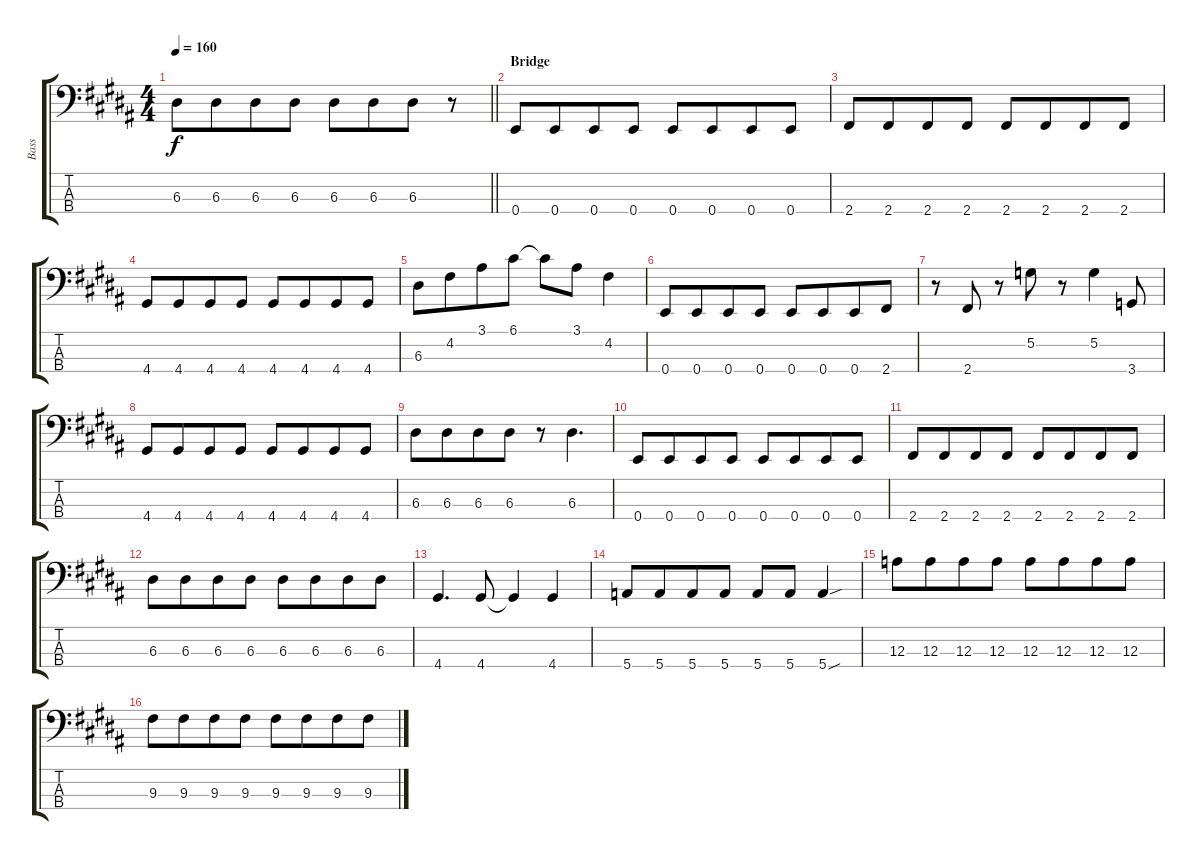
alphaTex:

\track ("Bass" "Bass") {instrument electricbassfinger}
\staff {score tabs}
\tuning (G2 D2 A1 E1) {hide}
\ts (4 4)
\tempo 160
\clef f4
\barLineRight lightlight
\ks b
6.3.8{dy f} 6.3.8{beam merge} 6.3.8 6.3.8 6.3.8 6.3.8{beam merge} 6.3.8 r.8 |
\section ("" "Bridge")
0.4.8 0.4.8{beam merge} 0.4.8 0.4.8 0.4.8 0.4.8{beam merge} 0.4.8 0.4.8 |
2.4.8 2.4.8{beam merge} 2.4.8 2.4.8 2.4.8 2.4.8{beam merge} 2.4.8 2.4.8 |
4.4.8 4.4.8{beam merge} 4.4.8 4.4.8 4.4.8 4.4.8{beam merge} 4.4.8 4.4.8 |
6.3.8 4.2.8{beam merge} 3.1.8 6.1.8 6.1{t}.8 3.1.8 4.2.4 |
0.4.8 0.4.8{beam merge} 0.4.8 0.4.8 0.4.8 0.4.8{beam merge} 0.4.8 2.4.8 |
r.8 2.4.8 r.8 5.2.8 r.8 5.2.4 3.4.8 |
4.4.8 4.4.8{beam merge} 4.4.8 4.4.8 4.4.8 4.4.8{beam merge} 4.4.8 4.4.8 |
6.3.8 6.3.8{beam merge} 6.3.8 6.3.8 r.8 6.3.4{d} |
0.4.8 0.4.8{beam merge} 0.4.8 0.4.8 0.4.8 0.4.8{beam merge} 0.4.8 0.4.8 |
2.4.8 2.4.8{beam merge} 2.4.8 2.4.8 2.4.8 2.4.8{beam merge} 2.4.8 2.4.8 |
6.3.8 6.3.8{beam merge} 6.3.8 6.3.8 6.3.8 6.3.8{beam merge} 6.3.8 6.3.8 |
4.4.4{d} 4.4.8 4.4{t}.4 4.4.4 |
5.4.8 5.4.8{beam merge} 5.4.8 5.4.8 5.4.8 5.4.8 5.4{sou}.4 |
12.3.8 12.3.8{beam merge} 12.3.8 12.3.8 12.3.8 12.3.8{beam merge} 12.3.8 12.3.8 |
9.3.8 9.3.8{beam merge} 9.3.8 9.3.8 9.3.8 9.3.8{beam merge} 9.3.8 9.3.8
